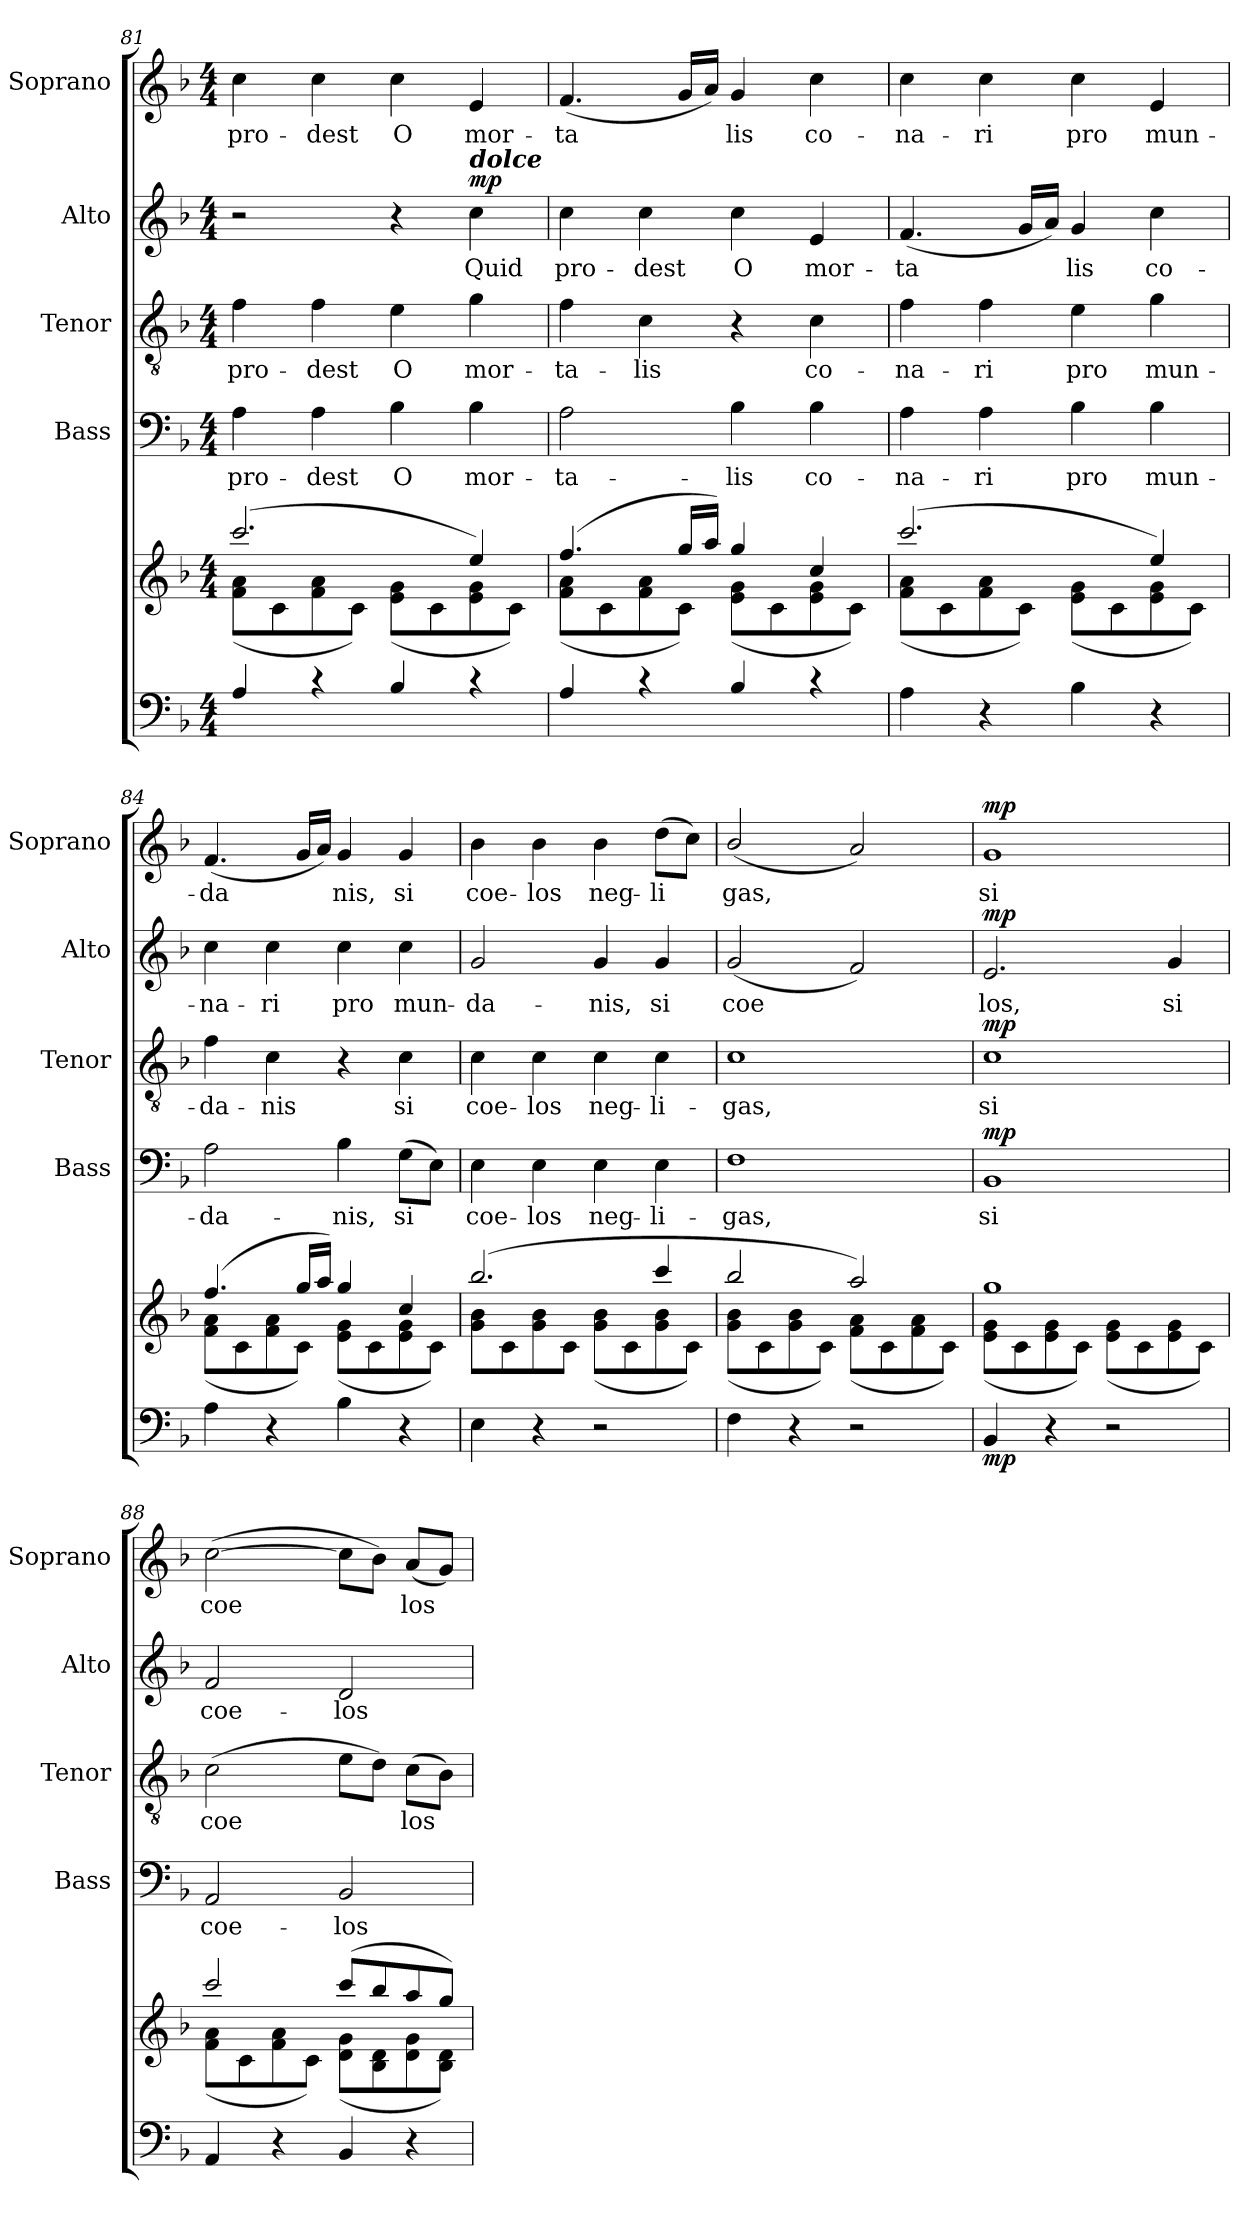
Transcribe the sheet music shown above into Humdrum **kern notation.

**kern	**dynam	**kern	**dynam	**kern	**text	**dynam	**kern	**text	**dynam	**kern	**text	**dynam	**kern	**text	**dynam
*part6	*part6	*part5	*part5	*part4	*part4	*part4	*part3	*part3	*part3	*part2	*part2	*part2	*part1	*part1	*part1
*staff6	*staff6	*staff5	*staff5	*staff4	*staff4	*staff4	*staff3	*staff3	*staff3	*staff2	*staff2	*staff2	*staff1	*staff1	*staff1
*	*	*	*	*I"Bass	*	*	*I"Tenor	*	*	*I"Alto	*	*	*I"Soprano	*	*
*	*	*	*	*I'Bass	*	*	*I'Tenor	*	*	*I'Alto	*	*	*I'Soprano	*	*
*clefF4	*	*clefG2	*	*clefF4	*	*	*clefGv2	*	*	*clefG2	*	*	*clefG2	*	*
*k[b-]	*	*k[b-]	*	*k[b-]	*	*	*k[b-]	*	*	*k[b-]	*	*	*k[b-]	*	*
*F:	*	*F:	*	*F:	*	*	*F:	*	*	*F:	*	*	*F:	*	*
*M4/4	*	*M4/4	*	*M4/4	*	*	*M4/4	*	*	*M4/4	*	*	*M4/4	*	*
=81	=81	=81	=81	=81	=81	=81	=81	=81	=81	=81	=81	=81	=81	=81	=81
*^	*	*^	*	*	*	*	*	*	*	*	*	*	*	*	*
!	!	!	!	!	!	!	!LO:LY:b	!	!	!LO:LY:b	!	!	!	!	!	!LO:LY:b	!
4A/	1ryy	.	(>2.ccc/	(<8f\ 8a\L	.	4A\	pro-	.	4f\	pro-	.	2r	.	.	4cc\	pro-	.
.	.	.	.	8c\	.	.	.	.	.	.	.	.	.	.	.	.	.
!	!	!	!	!	!	!	!LO:LY:b	!	!	!LO:LY:b	!	!	!	!	!	!LO:LY:b	!
4r	.	.	.	8f\ 8a\	.	4A\	-dest	.	4f\	-dest	.	.	.	.	4cc\	-dest	.
.	.	.	.	8c\J)	.	.	.	.	.	.	.	.	.	.	.	.	.
!	!	!	!	!	!	!	!LO:LY:b	!	!	!LO:LY:b	!	!	!	!	!	!LO:LY:b	!
4B-/	.	.	.	(<8e\ 8g\L	.	4B-\	O	.	4e\	O	.	4r	.	.	4cc\	O	.
.	.	.	.	8c\	.	.	.	.	.	.	.	.	.	.	.	.	.
!	!	!	!	!	!	!	!	!	!	!	!	!LO:TX:a:Bi:t=dolce	!	!	!	!	!
!	!	!	!	!	!	!	!LO:LY:b	!	!	!LO:LY:b	!	!	!LO:LY:b	!LO:DY:b	!	!LO:LY:b	!
4r	.	.	4ee/)	8e\ 8g\	.	4B-\	mor-	.	4g\	mor-	.	4cc\	Quid	mp	4e/	mor-	.
.	.	.	.	8c\J)	.	.	.	.	.	.	.	.	.	.	.	.	.
=82	=82	=82	=82	=82	=82	=82	=82	=82	=82	=82	=82	=82	=82	=82	=82	=82	=82
!	!	!	!	!	!	!	!LO:LY:b	!	!	!LO:LY:b	!	!	!LO:LY:b	!	!	!LO:LY:b	!
4A/	1ryy	.	(>4.ff/	(<8f\ 8a\L	.	2A\	-ta-	.	4f\	-ta-	.	4cc\	pro-	.	(<4.f/	-ta­	.
.	.	.	.	8c\	.	.	.	.	.	.	.	.	.	.	.	.	.
!	!	!	!	!	!	!	!	!	!	!LO:LY:b	!	!	!LO:LY:b	!	!	!	!
4r	.	.	.	8f\ 8a\	.	.	.	.	4c\	-lis	.	4cc\	-dest	.	.	.	.
.	.	.	16gg/LL	8c\J)	.	.	.	.	.	.	.	.	.	.	16g/LL	.	.
.	.	.	16aa/JJ)	.	.	.	.	.	.	.	.	.	.	.	16a/JJ)	.	.
!	!	!	!	!	!	!	!LO:LY:b	!	!	!	!	!	!LO:LY:b	!	!	!LO:LY:b	!
4B-/	.	.	4gg/	(<8e\ 8g\L	.	4B-\	-lis	.	4r	.	.	4cc\	O	.	4g/	lis	.
.	.	.	.	8c\	.	.	.	.	.	.	.	.	.	.	.	.	.
!	!	!	!	!	!	!	!LO:LY:b	!	!	!LO:LY:b	!	!	!LO:LY:b	!	!	!LO:LY:b	!
4r	.	.	4cc/	8e\ 8g\	.	4B-\	co-	.	4c\	co-	.	4e/	mor-	.	4cc\	co-	.
.	.	.	.	8c\J)	.	.	.	.	.	.	.	.	.	.	.	.	.
*v	*v	*	*	*	*	*	*	*	*	*	*	*	*	*	*	*	*
!!LO:LB:g=z
=83	=83	=83	=83	=83	=83	=83	=83	=83	=83	=83	=83	=83	=83	=83	=83	=83
!	!	!	!	!	!	!LO:LY:b	!	!	!LO:LY:b	!	!	!LO:LY:b	!	!	!LO:LY:b	!
4A\	.	(>2.ccc/	(<8f\ 8a\L	.	4A\	-na-	.	4f\	-na-	.	(<4.f/	-ta­	.	4cc\	-na-	.
.	.	.	8c\	.	.	.	.	.	.	.	.	.	.	.	.	.
!	!	!	!	!	!	!LO:LY:b	!	!	!LO:LY:b	!	!	!	!	!	!LO:LY:b	!
4r	.	.	8f\ 8a\	.	4A\	-ri	.	4f\	-ri	.	.	.	.	4cc\	-ri	.
.	.	.	8c\J)	.	.	.	.	.	.	.	16g/LL	.	.	.	.	.
.	.	.	.	.	.	.	.	.	.	.	16a/JJ)	.	.	.	.	.
!	!	!	!	!	!	!LO:LY:b	!	!	!LO:LY:b	!	!	!LO:LY:b	!	!	!LO:LY:b	!
4B-\	.	.	(<8e\ 8g\L	.	4B-\	pro	.	4e\	pro	.	4g/	lis	.	4cc\	pro	.
.	.	.	8c\	.	.	.	.	.	.	.	.	.	.	.	.	.
!	!	!	!	!	!	!LO:LY:b	!	!	!LO:LY:b	!	!	!LO:LY:b	!	!	!LO:LY:b	!
4r	.	4ee/)	8e\ 8g\	.	4B-\	mun-	.	4g\	mun-	.	4cc\	co-	.	4e/	mun-	.
.	.	.	8c\J)	.	.	.	.	.	.	.	.	.	.	.	.	.
=84	=84	=84	=84	=84	=84	=84	=84	=84	=84	=84	=84	=84	=84	=84	=84	=84
!	!	!	!	!	!	!LO:LY:b	!	!	!LO:LY:b	!	!	!LO:LY:b	!	!	!LO:LY:b	!
4A\	.	(>4.ff/	(<8f\ 8a\L	.	2A\	-da-	.	4f\	-da-	.	4cc\	-na-	.	(<4.f/	-da­	.
.	.	.	8c\	.	.	.	.	.	.	.	.	.	.	.	.	.
!	!	!	!	!	!	!	!	!	!LO:LY:b	!	!	!LO:LY:b	!	!	!	!
4r	.	.	8f\ 8a\	.	.	.	.	4c\	-nis	.	4cc\	-ri	.	.	.	.
.	.	16gg/LL	8c\J)	.	.	.	.	.	.	.	.	.	.	16g/LL	.	.
.	.	16aa/JJ)	.	.	.	.	.	.	.	.	.	.	.	16a/JJ)	.	.
!	!	!	!	!	!	!LO:LY:b	!	!	!	!	!	!LO:LY:b	!	!	!LO:LY:b	!
4B-\	.	4gg/	(<8e\ 8g\L	.	4B-\	-nis,	.	4r	.	.	4cc\	pro	.	4g/	nis,	.
.	.	.	8c\	.	.	.	.	.	.	.	.	.	.	.	.	.
!	!	!	!	!	!	!LO:LY:b	!	!	!LO:LY:b	!	!	!LO:LY:b	!	!	!LO:LY:b	!
4r	.	4cc/	8e\ 8g\	.	(>8G\L	si	.	4c\	si	.	4cc\	mun-	.	4g/	si	.
.	.	.	8c\J)	.	8E\J)	.	.	.	.	.	.	.	.	.	.	.
=85	=85	=85	=85	=85	=85	=85	=85	=85	=85	=85	=85	=85	=85	=85	=85	=85
!	!	!	!	!	!	!LO:LY:b	!	!	!LO:LY:b	!	!	!LO:LY:b	!	!	!LO:LY:b	!
4E\	.	(>2.bb-/	8g\ 8b-\L	.	4E\	coe-	.	4c\	coe-	.	2g/	-da-	.	4b-\	coe-	.
.	.	.	8c\	.	.	.	.	.	.	.	.	.	.	.	.	.
!	!	!	!	!	!	!LO:LY:b	!	!	!LO:LY:b	!	!	!	!	!	!LO:LY:b	!
4r	.	.	8g\ 8b-\	.	4E\	-los	.	4c\	-los	.	.	.	.	4b-\	-los	.
.	.	.	(8c\J	.	.	.	.	.	.	.	.	.	.	.	.	.
!	!	!	!	!	!	!LO:LY:b	!	!	!LO:LY:b	!	!	!LO:LY:b	!	!	!LO:LY:b	!
2r	.	.	(<8g\ 8b-\L	.	4E\	neg-	.	4c\	neg-	.	4g/	-nis,	.	4b-\	neg-	.
.	.	.	8c\	.	.	.	.	.	.	.	.	.	.	.	.	.
!	!	!	!	!	!	!LO:LY:b	!	!	!LO:LY:b	!	!	!LO:LY:b	!	!	!LO:LY:b	!
.	.	4ccc/	8g\ 8b-\	.	4E\	-li-	.	4c\	-li-	.	4g/	si	.	(>8dd\L	-li­	.
.	.	.	8c\J)	.	.	.	.	.	.	.	.	.	.	8cc\J)	.	.
=86	=86	=86	=86	=86	=86	=86	=86	=86	=86	=86	=86	=86	=86	=86	=86	=86
!	!	!	!	!	!	!LO:LY:b	!	!	!LO:LY:b	!	!	!LO:LY:b	!	!	!LO:LY:b	!
4F\	.	2bb-/	(<8g\ 8b-\L	.	1F	-gas,	.	1c	-gas,	.	(<2g/	coe­	.	(<2b-/	gas,	.
.	.	.	8c\	.	.	.	.	.	.	.	.	.	.	.	.	.
4r	.	.	8g\ 8b-\	.	.	.	.	.	.	.	.	.	.	.	.	.
.	.	.	8c\J)	.	.	.	.	.	.	.	.	.	.	.	.	.
2r	.	2aa/)	(<8f\ 8a\L	.	.	.	.	.	.	.	2f/)	.	.	2a/)	.	.
.	.	.	8c\	.	.	.	.	.	.	.	.	.	.	.	.	.
.	.	.	8f\ 8a\	.	.	.	.	.	.	.	.	.	.	.	.	.
.	.	.	8c\J)	.	.	.	.	.	.	.	.	.	.	.	.	.
=87	=87	=87	=87	=87	=87	=87	=87	=87	=87	=87	=87	=87	=87	=87	=87	=87
!	!LO:DY:b	!	!	!LO:DY:b	!	!LO:LY:b	!	!	!LO:LY:b	!	!	!LO:LY:b	!	!	!LO:LY:b	!
!	!	!	!	!LO:DY:n=1:b	!	!	!LO:DY:b	!	!	!LO:DY:b	!	!	!LO:DY:b	!	!	!LO:DY:b
4BB-/	mp	1gg	(<8e\ 8g\L	mp mp	1BB-	si	mp	1c	si	mp	2.e/	los,	mp	1g	si	mp
.	.	.	8c\	.	.	.	.	.	.	.	.	.	.	.	.	.
4r	.	.	8e\ 8g\	.	.	.	.	.	.	.	.	.	.	.	.	.
.	.	.	8c\J)	.	.	.	.	.	.	.	.	.	.	.	.	.
2r	.	.	(<8e\ 8g\L	.	.	.	.	.	.	.	.	.	.	.	.	.
.	.	.	8c\	.	.	.	.	.	.	.	.	.	.	.	.	.
!	!	!	!	!	!	!	!	!	!	!	!	!LO:LY:b	!	!	!	!
.	.	.	8e\ 8g\	.	.	.	.	.	.	.	4g/	si	.	.	.	.
.	.	.	8c\J)	.	.	.	.	.	.	.	.	.	.	.	.	.
=88	=88	=88	=88	=88	=88	=88	=88	=88	=88	=88	=88	=88	=88	=88	=88	=88
!	!	!	!	!	!	!LO:LY:b	!	!	!LO:LY:b	!	!	!LO:LY:b	!	!	!LO:LY:b	!
4AA/	.	2ccc/	(<8f\ 8a\L	.	2AA/	coe-	.	(>2c\	coe­	.	2f/	coe-	.	(>[2cc\	coe­	.
.	.	.	8c\	.	.	.	.	.	.	.	.	.	.	.	.	.
4r	.	.	8f\ 8a\	.	.	.	.	.	.	.	.	.	.	.	.	.
.	.	.	8c\J)	.	.	.	.	.	.	.	.	.	.	.	.	.
!	!	!	!	!	!	!LO:LY:b	!	!	!	!	!	!LO:LY:b	!	!	!	!
4BB-/	.	(>8ccc/L	(<8d\ 8g\L	.	2BB-/	-los	.	8e\L	.	.	2d/	-los	.	8cc\L]	.	.
.	.	8bb-/	8B-\ 8d\	.	.	.	.	8d\J)	.	.	.	.	.	8b-\J)	.	.
!	!	!	!	!	!	!	!	!	!LO:LY:b	!	!	!	!	!	!LO:LY:b	!
4r	.	8aa/	8d\ 8g\	.	.	.	.	(>8c\L	los	.	.	.	.	(<8a/L	los	.
.	.	8gg/J)	8B-\ 8d\J)	.	.	.	.	8B-\J)	.	.	.	.	.	8g/J)	.	.
*	*	*v	*v	*	*	*	*	*	*	*	*	*	*	*	*	*
=	=	=	=	=	=	=	=	=	=	=	=	=	=	=	=
*-	*-	*-	*-	*-	*-	*-	*-	*-	*-	*-	*-	*-	*-	*-	*-
